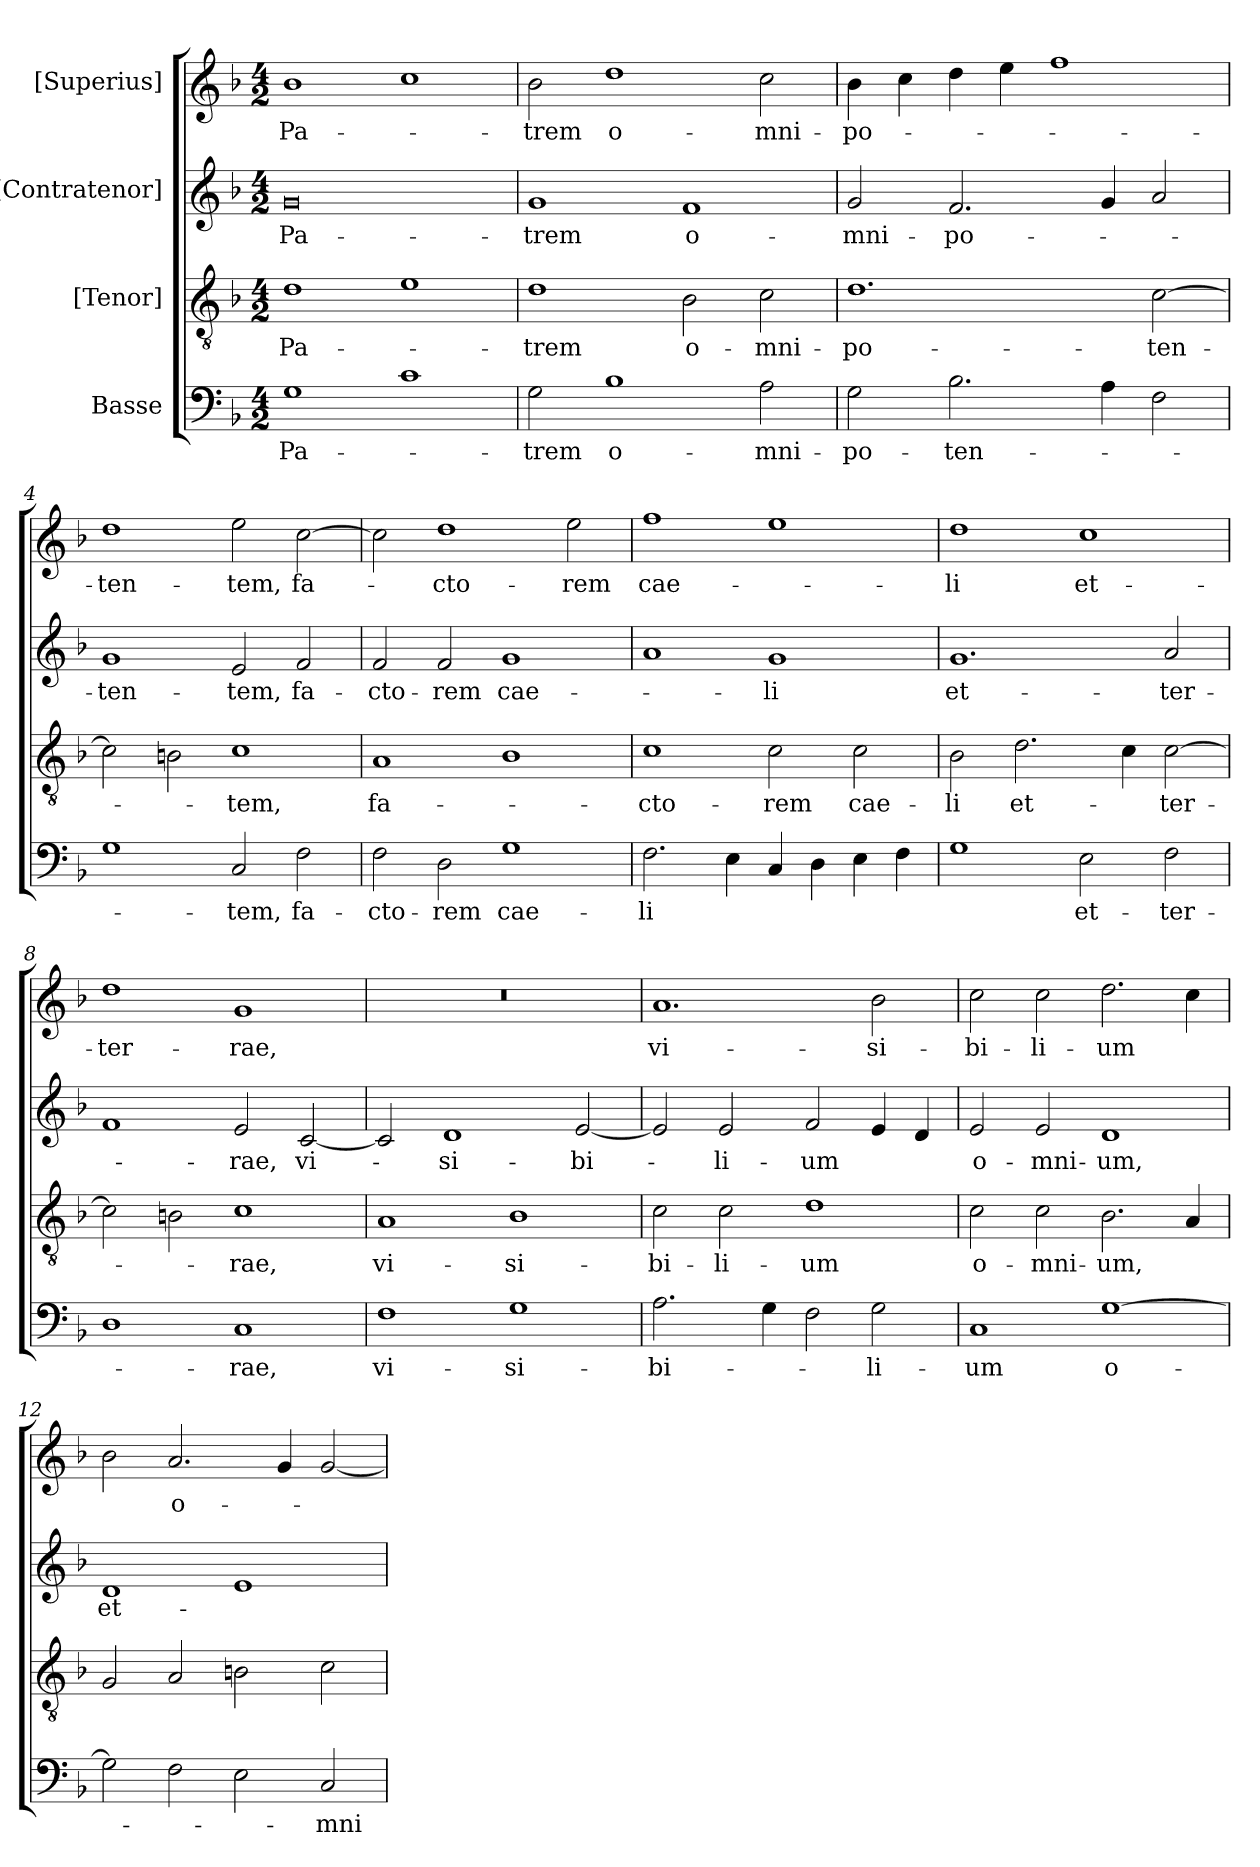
**kern	**text	**kern	**text	**kern	**text	**kern	**text
*part4	*part4	*part3	*part3	*part2	*part2	*part1	*part1
*staff4	*staff4	*staff3	*staff3	*staff2	*staff2	*staff1	*staff1
*I"Basse	*	*I"[Tenor]	*	*I"[Contratenor]	*	*I"[Superius]	*
*clefF4	*	*clefGv2	*	*clefG2	*	*clefG2	*
*k[b-]	*	*k[b-]	*	*k[b-]	*	*k[b-]	*
*M4/2	*	*M4/2	*	*M4/2	*	*M4/2	*
=1	=1	=1	=1	=1	=1	=1	=1
1G\	Pa-	1d\	Pa-	0g/	Pa-	1b-\	Pa-
1c\	.	1e\	.	.	.	1cc\	.
=2	=2	=2	=2	=2	=2	=2	=2
2G\	-trem	1d\	-trem	1g/	-trem	2b-\	-trem
1B-\	o-	.	.	.	.	1dd\	o-
.	.	2B-\	o-	1f/	o-	.	.
2A\	-mni-	2c\	-mni-	.	.	2cc\	-mni-
=3	=3	=3	=3	=3	=3	=3	=3
2G\	-po-	1.d\	-po-	2g/	-mni-	4b-\	-po-
.	.	.	.	.	.	4cc\	.
2.B-\	-ten-	.	.	2.f/	-po-	4dd\	.
.	.	.	.	.	.	4ee\	.
.	.	.	.	.	.	1ff\	.
4A\	.	.	.	4g/	.	.	.
2F\	.	[2c\	-ten-	2a/	.	.	.
=4	=4	=4	=4	=4	=4	=4	=4
1G\	.	2c\]	.	1g/	-ten-	1dd\	-ten-
.	.	2Bn\	.	.	.	.	.
2C/	-tem,	1c\	-tem,	2e/	-tem,	2ee\	-tem,
2F\	fa-	.	.	2f/	fa-	[2cc\	fa-
=5	=5	=5	=5	=5	=5	=5	=5
2F\	-cto-	1A/	fa-	2f/	-cto-	2cc\]	.
2D\	-rem	.	.	2f/	-rem	1dd\	-cto-
1G\	cae-	1B-\	.	1g/	cae-	.	.
.	.	.	.	.	.	2ee\	-rem
=6	=6	=6	=6	=6	=6	=6	=6
2.F\	-li	1c\	-cto-	1a/	.	1ff\	cae-
4E\	.	.	.	.	.	.	.
4C/	.	2c\	-rem	1g/	-li	1ee\	.
4D\	.	.	.	.	.	.	.
4E\	.	2c\	cae-	.	.	.	.
4F\	.	.	.	.	.	.	.
=7	=7	=7	=7	=7	=7	=7	=7
1G\	.	2B-\	-li	1.g/	et-	1dd\	-li
.	.	2.d\	et-	.	.	.	.
2E\	et-	.	.	.	.	1cc\	et-
.	.	4c\	.	.	.	.	.
2F\	ter-	[2c\	ter-	2a/	ter-	.	.
=8	=8	=8	=8	=8	=8	=8	=8
1D\	.	2c\]	.	1f/	.	1dd\	ter-
.	.	2Bn\	.	.	.	.	.
1C/	-rae,	1c\	-rae,	2e/	-rae,	1g/	-rae,
.	.	.	.	[2c/	vi-	.	.
=9	=9	=9	=9	=9	=9	=9	=9
1F\	vi-	1A/	vi-	2c/]	.	0r	.
.	.	.	.	1d/	-si-	.	.
1G\	-si-	1B-\	-si-	.	.	.	.
.	.	.	.	[2e/	-bi-	.	.
=10	=10	=10	=10	=10	=10	=10	=10
2.A\	-bi-	2c\	-bi-	2e/]	.	1.a/	vi-
.	.	2c\	-li-	2e/	-li-	.	.
4G\	.	.	.	.	.	.	.
2F\	.	1d\	-um	2f/	-um	.	.
2G\	-li-	.	.	4e/	.	2b-\	-si-
.	.	.	.	4d/	.	.	.
=11	=11	=11	=11	=11	=11	=11	=11
1C/	-um	2c\	o-	2e/	o-	2cc\	-bi-
.	.	2c\	-mni-	2e/	-mni-	2cc\	-li-
[1G\	o-	2.B-\	-um,	1d/	-um,	2.dd\	-um
.	.	4A/	.	.	.	4cc\	.
=12	=12	=12	=12	=12	=12	=12	=12
2G\]	.	2G/	.	1d/	et-	2b-\	.
2F\	.	2A/	.	.	.	2.a/	o-
2E\	.	2Bn\	.	1e/	.	.	.
.	.	.	.	.	.	4g/	.
2C/	-mni-	2c\	.	.	.	[2g/	.
=	=	=	=	=	=	=	=
*-	*-	*-	*-	*-	*-	*-	*-
